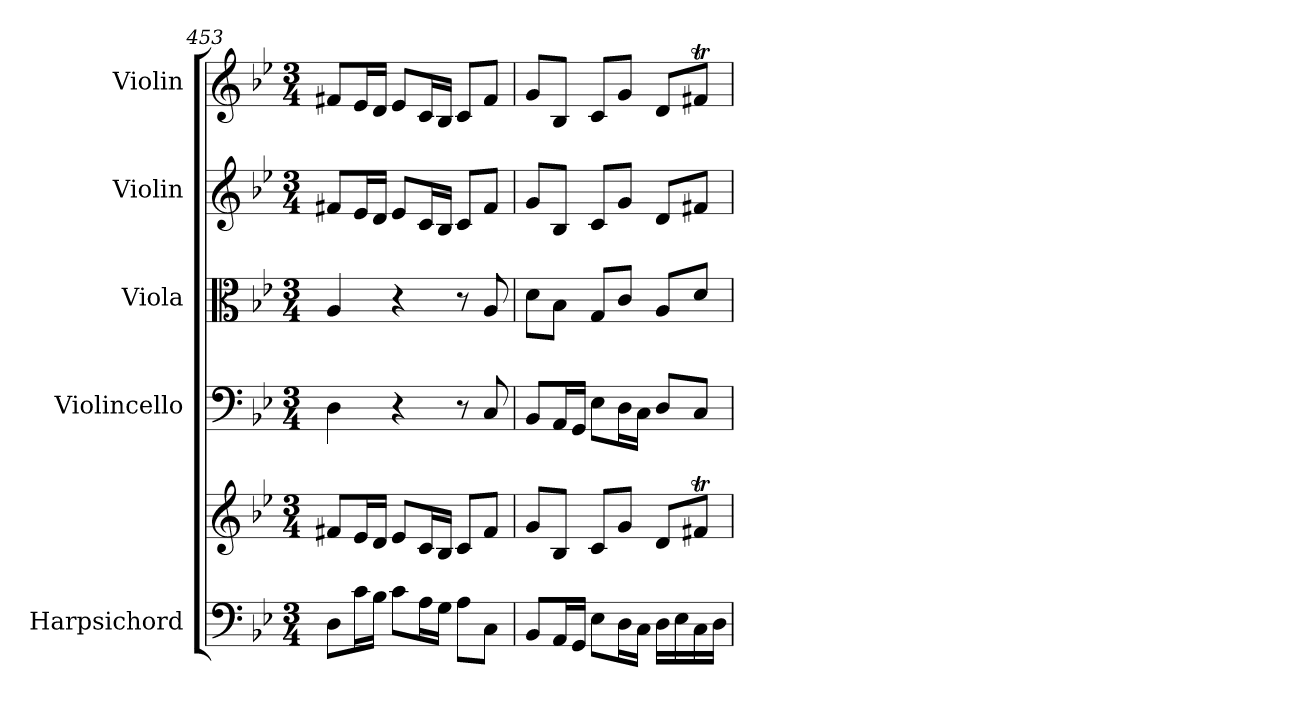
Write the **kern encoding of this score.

**kern	**kern	**kern	**kern	**kern	**kern
*part5	*part5	*part4	*part3	*part2	*part1
*staff6	*staff5	*staff4	*staff3	*staff2	*staff1
*I"Harpsichord	*	*I"Violincello	*I"Viola	*I"Violin	*I"Violin
*I'Hpschd	*	*I'Vc	*I'Vla	*I'Vln	*I'Vln
*clefF4	*clefG2	*clefF4	*clefC3	*clefG2	*clefG2
*k[b-e-]	*k[b-e-]	*k[b-e-]	*k[b-e-]	*k[b-e-]	*k[b-e-]
*M3/4	*M3/4	*M3/4	*M3/4	*M3/4	*M3/4
=453	=453	=453	=453	=453	=453
8D\L	8f#X/L	4D\	4A/	8f#X/L	8f#X/L
16c\L	16e-/L	.	.	16e-/L	16e-/L
16B-\JJ	16d/JJ	.	.	16d/JJ	16d/JJ
8c\L	8e-/L	4r	4r	8e-/L	8e-/L
16A\L	16c/L	.	.	16c/L	16c/L
16G\JJ	16B-/JJ	.	.	16B-/JJ	16B-/JJ
8A\L	8c/L	8r	8r	8c/L	8c/L
8C\J	8f#/J	8C/	8A/	8f#/J	8f#/J
=454	=454	=454	=454	=454	=454
8BB-/L	8g/L	8BB-/L	8d\L	8g/L	8g/L
16AA/L	8B-/J	16AA/L	8B-\J	8B-/J	8B-/J
16GG/JJ	.	16GG/JJ	.	.	.
8E-\L	8c/L	8E-\L	8G/L	8c/L	8c/L
16D\L	8g/J	16D\L	8c/J	8g/J	8g/J
16C\JJ	.	16C\JJ	.	.	.
16D\LL	8d/L	8D/L	8A/L	8d/L	8d/L
16E-\	.	.	.	.	.
16C\	8f#Xt/J	8C/J	8d/J	8f#X/J	8f#Xt/J
16D\JJ	.	.	.	.	.
=	=	=	=	=	=
*-	*-	*-	*-	*-	*-
